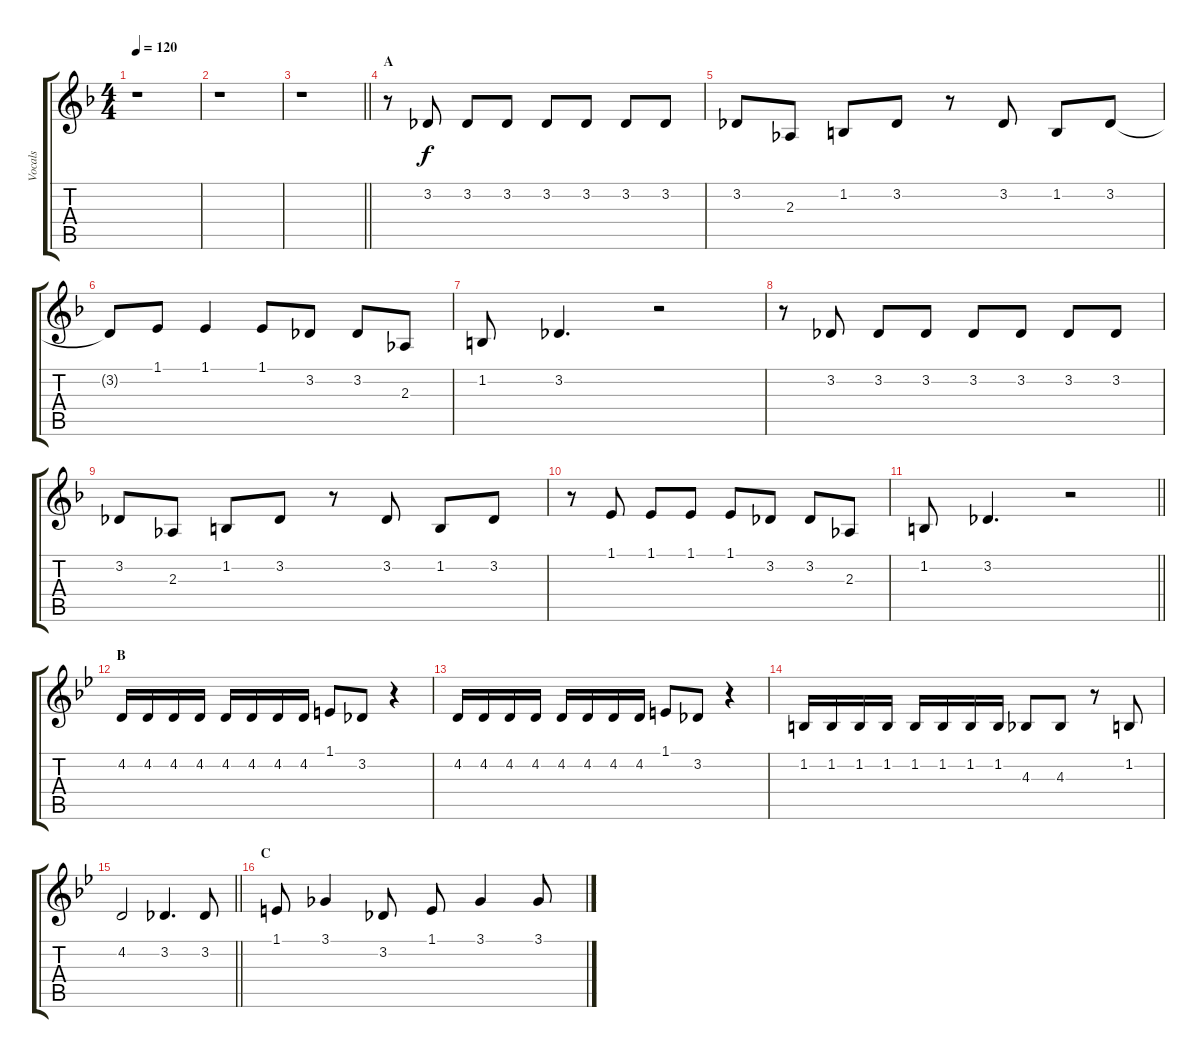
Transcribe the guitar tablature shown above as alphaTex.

\track ("Vocals" "Vocals") {instrument voiceoohs}
\staff {score tabs}
\tuning (Eb4 Bb3 Gb3 Db3 Ab2 Eb2) {hide}
\ts (4 4)
\tempo 120
\clef g2
\ks f
r.1{dy f} |
r.1 |
\barLineRight lightlight
r.1 |
\section ("" "A")
r.8 3.2.8 3.2.8 3.2.8 3.2.8 3.2.8 3.2.8 3.2.8 |
3.2.8 2.3.8 1.2.8 3.2.8 r.8 3.2.8 1.2.8 3.2.8 |
3.2{t}.8 1.1.8 1.1.4 1.1.8 3.2.8 3.2.8 2.3.8 |
1.2.8 3.2.4{d} r.2 |
r.8 3.2.8 3.2.8 3.2.8 3.2.8 3.2.8 3.2.8 3.2.8 |
3.2.8 2.3.8 1.2.8 3.2.8 r.8 3.2.8 1.2.8 3.2.8 |
r.8 1.1.8 1.1.8 1.1.8 1.1.8 3.2.8 3.2.8 2.3.8 |
\barLineRight lightlight
1.2.8 3.2.4{d} r.2 |
\section ("" "B")
\ks bb
4.2.16 4.2.16 4.2.16 4.2.16 4.2.16 4.2.16 4.2.16 4.2.16 1.1.8 3.2.8 r.4 |
4.2.16 4.2.16 4.2.16 4.2.16 4.2.16 4.2.16 4.2.16 4.2.16 1.1.8 3.2.8 r.4 |
1.2.16 1.2.16 1.2.16 1.2.16 1.2.16 1.2.16 1.2.16 1.2.16 4.3.8 4.3.8 r.8 1.2.8 |
\barLineRight lightlight
4.2.2 3.2.4{d} 3.2.8 |
\section ("" "C")
1.1.8 3.1.4 3.2.8 1.1.8 3.1.4 3.1.8
